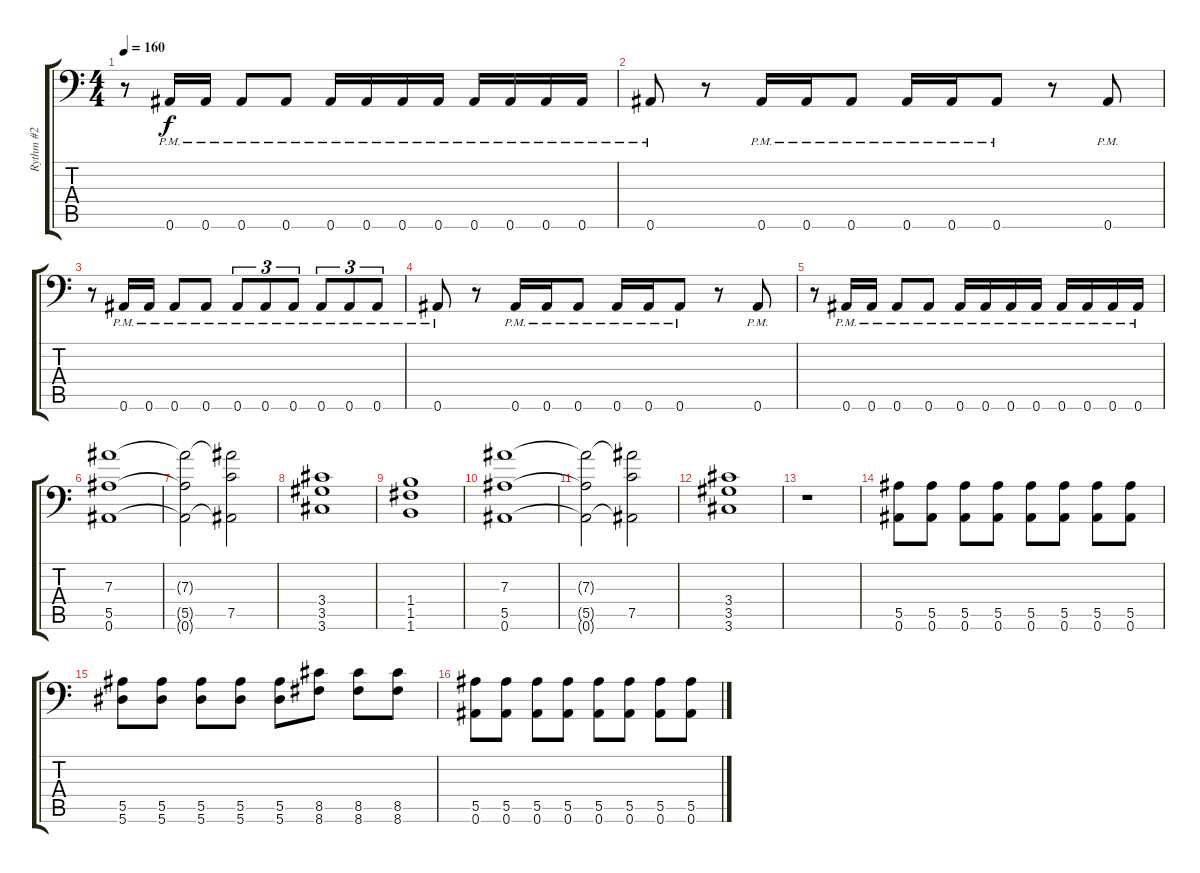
\track ("Rythm #2" "Rythm #2") {instrument distortionguitar}
\staff {score tabs}
\tuning (C4 G3 Eb3 Bb2 F2 Bb1) {hide}
\ts (4 4)
\tempo 160
\clef f4
\ks c
r.8{dy f} 0.6{pm}.16 0.6{pm}.16 0.6{pm}.8 0.6{pm}.8 0.6{pm}.16 0.6{pm}.16 0.6{pm}.16 0.6{pm}.16 0.6{pm}.16 0.6{pm}.16 0.6{pm}.16 0.6{pm}.16 |
0.6{pm}.8 r.8 0.6{pm}.16 0.6{pm}.16 0.6{pm}.8 0.6{pm}.16 0.6{pm}.16 0.6{pm}.8 r.8 0.6{pm}.8 |
r.8 0.6{pm}.16 0.6{pm}.16 0.6{pm}.8 0.6{pm}.8 0.6{pm}.8{tu (3 2)} 0.6{pm}.8{tu (3 2)} 0.6{pm}.8{tu (3 2)} 0.6{pm}.8{tu (3 2)} 0.6{pm}.8{tu (3 2)} 0.6{pm}.8{tu (3 2)} |
0.6{pm}.8 r.8 0.6{pm}.16 0.6{pm}.16 0.6{pm}.8 0.6{pm}.16 0.6{pm}.16 0.6{pm}.8 r.8 0.6{pm}.8 |
r.8 0.6{pm}.16 0.6{pm}.16 0.6{pm}.8 0.6{pm}.8 0.6{pm}.16 0.6{pm}.16 0.6{pm}.16 0.6{pm}.16 0.6{pm}.16 0.6{pm}.16 0.6{pm}.16 0.6{pm}.16 |
(7.3 5.5 0.6).1 |
(7.3{t} 5.5{t} 0.6{t}).2 (7.3{t} 7.5 0.6{t}).2 |
(3.4 3.5 3.6).1 |
(1.4 1.5 1.6).1 |
(7.3 5.5 0.6).1 |
(7.3{t} 5.5{t} 0.6{t}).2 (7.3{t} 7.5 0.6{t}).2 |
(3.4 3.5 3.6).1 |
r.1 |
(5.5 0.6).8 (5.5 0.6).8 (5.5 0.6).8 (5.5 0.6).8 (5.5 0.6).8 (5.5 0.6).8 (5.5 0.6).8 (5.5 0.6).8 |
(5.5 5.6).8 (5.5 5.6).8 (5.5 5.6).8 (5.5 5.6).8 (5.5 5.6).8 (8.5 8.6).8 (8.5 8.6).8 (8.5 8.6).8 |
(5.5 0.6).8 (5.5 0.6).8 (5.5 0.6).8 (5.5 0.6).8 (5.5 0.6).8 (5.5 0.6).8 (5.5 0.6).8 (5.5 0.6).8
